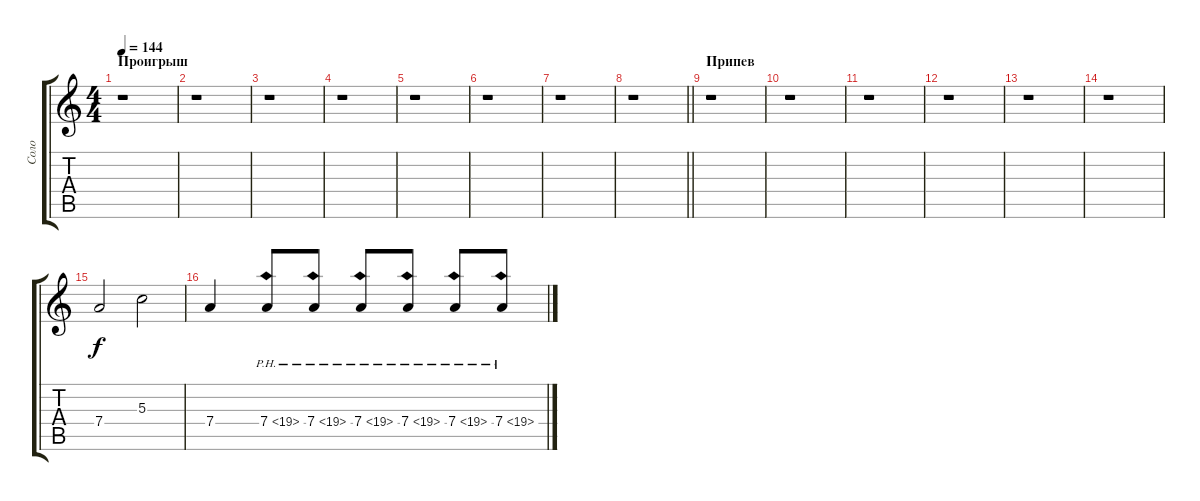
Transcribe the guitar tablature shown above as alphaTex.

\track ("Соло" "Соло") {instrument overdrivenguitar}
\staff {score tabs}
\tuning (E4 B3 G3 D3 A2 E2) {hide}
\ts (4 4)
\section ("" "Проигрыш")
\tempo 144
\clef g2
\ks c
r.1{dy f} |
r.1 |
r.1 |
r.1 |
r.1 |
r.1 |
r.1 |
\barLineRight lightlight
r.1 |
\section ("" "Припев")
r.1 |
r.1 |
r.1 |
r.1 |
r.1 |
r.1 |
7.4.2 5.3.2 |
7.4.4 7.4{ph 12}.8 7.4{ph 12}.8 7.4{ph 12}.8 7.4{ph 12}.8 7.4{ph 12}.8 7.4{ph 12}.8
